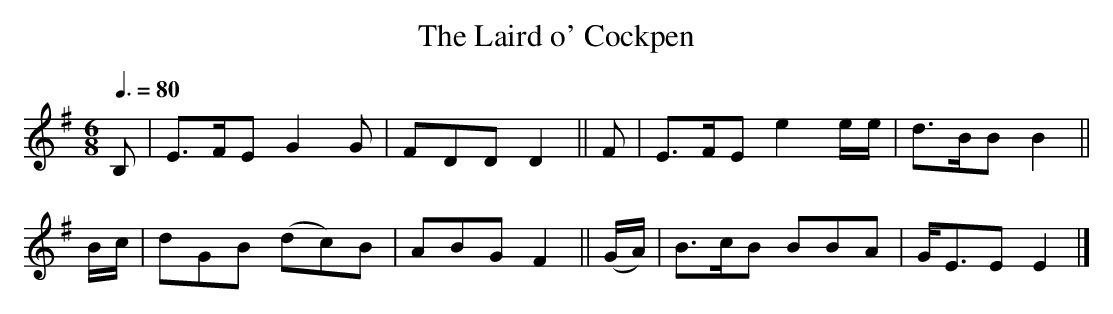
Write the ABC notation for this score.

X:1
T:The Laird o' Cockpen
M:6/8
L:1/8
Q:3/8=80
K:E Minor
B,  |E>FE G2 G|FDD D2|| F    |E>FE e2e/e/|d>BB B2||
B/c/|dGB (dc)B|ABG F2||(G/A/)|B>cB BBA   |G<EE E2|]
